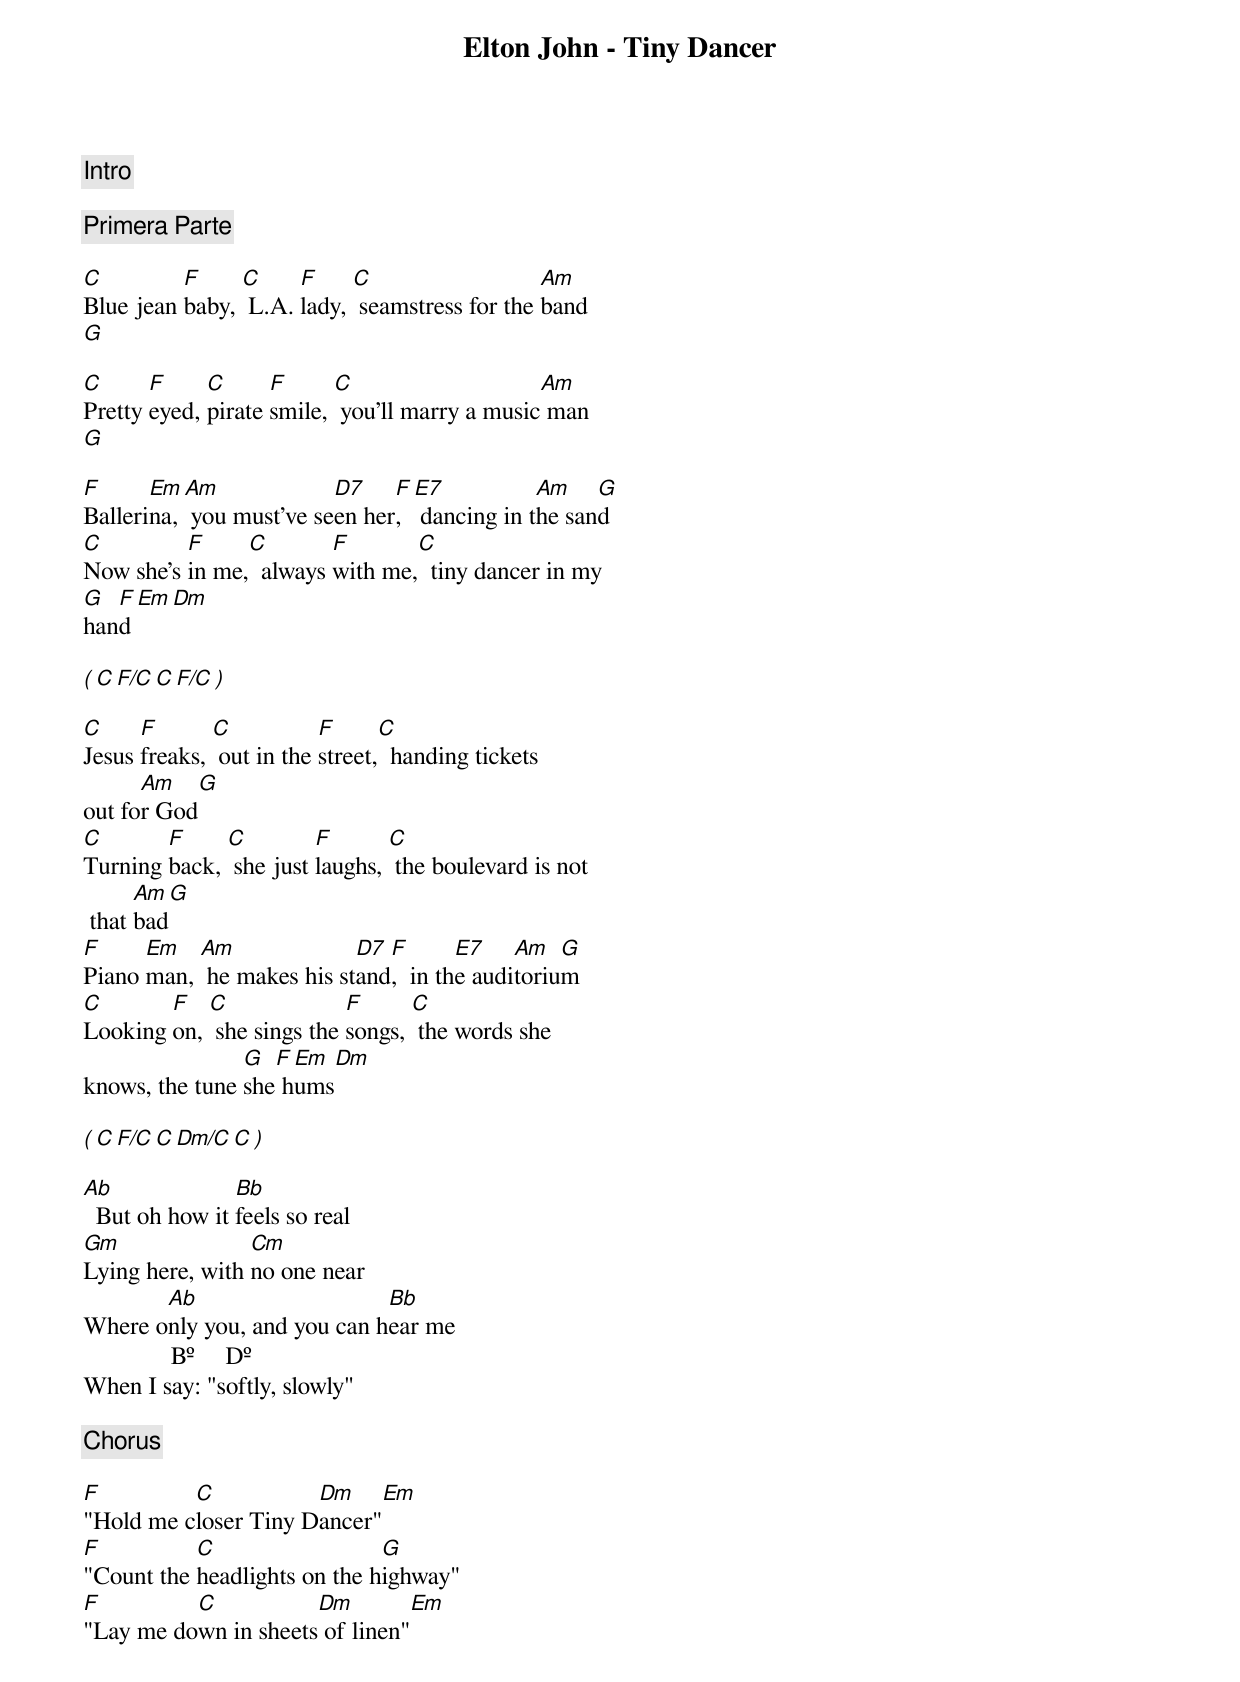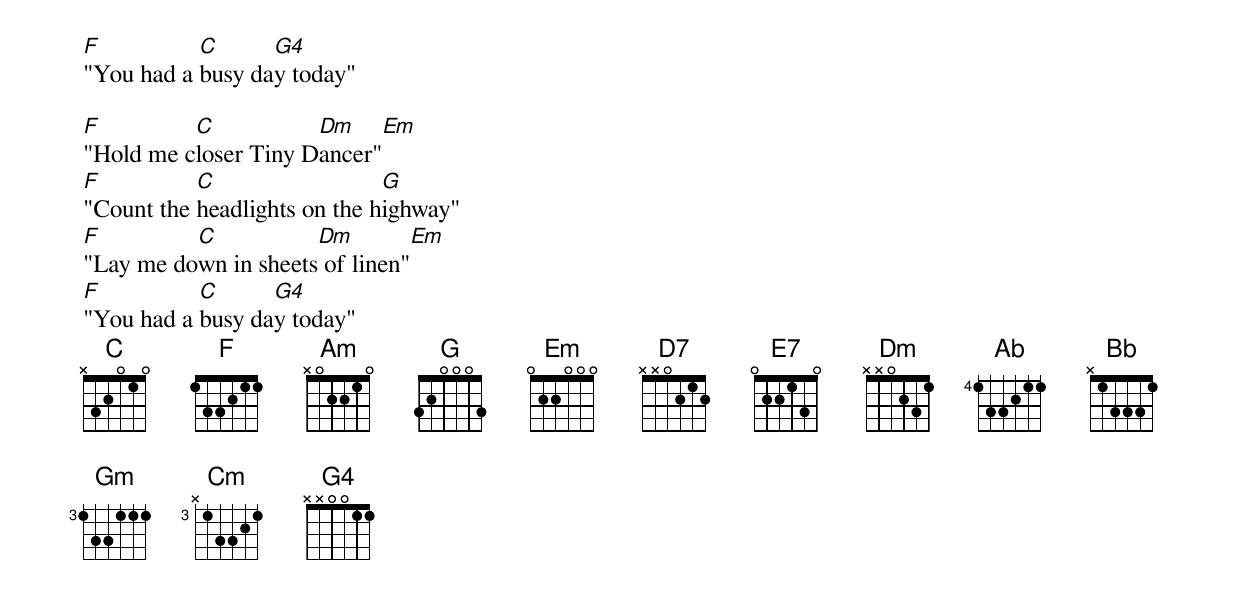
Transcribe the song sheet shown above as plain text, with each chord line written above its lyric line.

Elton John - Tiny Dancer

[Intro]

[Primera Parte]

C         F     C     F     C                   Am
Blue jean baby,  L.A. lady,  seamstress for the band
   G

C      F     C      F      C                    Am
Pretty eyed, pirate smile,  you'll marry a music man
   G

F      Em  Am             D7    F  E7           Am    G
Ballerina,  you must've seen her,   dancing in the sand
C         F     C        F       C
Now she's in me,  always with me,  tiny dancer in my
G  F Em Dm
hand

( C  F/C  C  F/C )

C     F       C           F      C
Jesus freaks,  out in the street,  handing tickets
      Am       G
out for God
C       F     C         F       C
Turning back,  she just laughs,  the boulevard is not
      Am       G
 that bad
F     Em   Am              D7 F       E7    Am   G
Piano man,  he makes his stand,  in the auditorium
C       F   C              F      C
Looking on,  she sings the songs,  the words she
                G  F Em Dm
knows, the tune she hums

( C  F/C  C  Dm/C  C )

Ab              Bb
  But oh how it feels so real
Gm               Cm
Lying here, with no one near
       Ab                    Bb
Where only you, and you can hear me
              Bº     Dº
When I say: "softly, slowly"

[Chorus]

F         C           Dm          Em
"Hold me closer Tiny Dancer"
F          C                  G
"Count the headlights on the highway"
F         C           Dm          Em
"Lay me down in sheets of linen"
F          C      G4
"You had a busy day today"

F         C           Dm          Em
"Hold me closer Tiny Dancer"
F          C                  G
"Count the headlights on the highway"
F         C           Dm          Em
"Lay me down in sheets of linen"
F          C      G4
"You had a busy day today"
